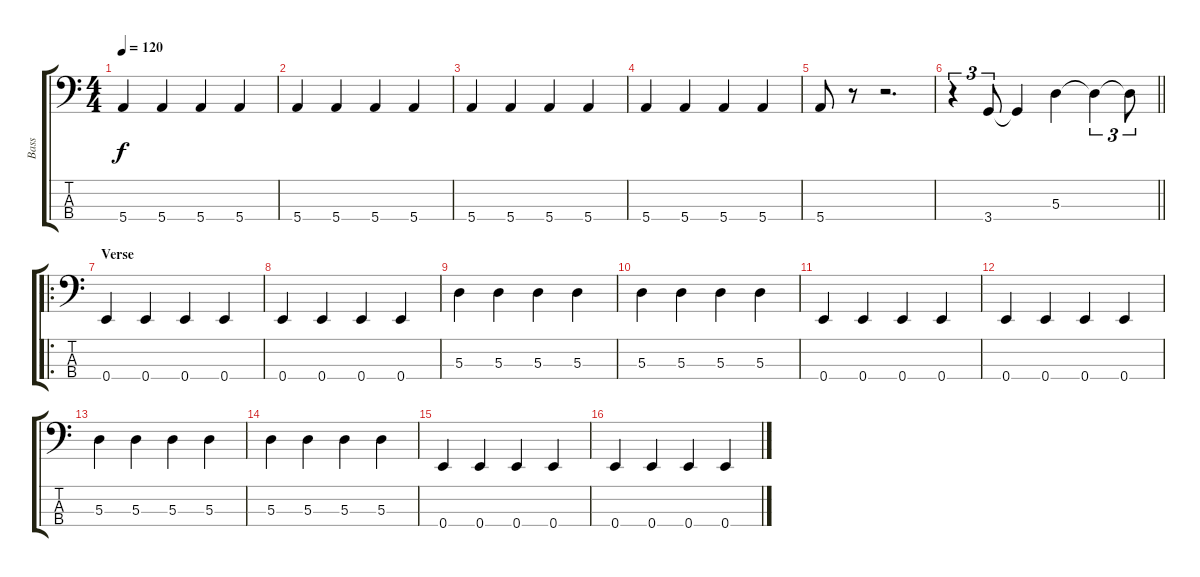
\track ("Bass" "Bass") {instrument electricbassfinger}
\staff {score tabs}
\tuning (G2 D2 A1 E1) {hide}
\ts (4 4)
\tempo 120
\clef f4
\ks c
5.4.4{dy f} 5.4.4 5.4.4 5.4.4 |
5.4.4 5.4.4 5.4.4 5.4.4 |
5.4.4 5.4.4 5.4.4 5.4.4 |
5.4.4 5.4.4 5.4.4 5.4.4 |
5.4.8 r.8 r.2{d} |
\barLineRight lightlight
r.4{tu (3 2)} 3.4.8{tu (3 2)} 3.4{t}.4 5.3.4 5.3{t}.4{tu (3 2)} 5.3{t}.8{tu (3 2)} |
\ro
\section ("" "Verse")
0.4.4 0.4.4 0.4.4 0.4.4 |
0.4.4 0.4.4 0.4.4 0.4.4 |
5.3.4 5.3.4 5.3.4 5.3.4 |
5.3.4 5.3.4 5.3.4 5.3.4 |
0.4.4 0.4.4 0.4.4 0.4.4 |
0.4.4 0.4.4 0.4.4 0.4.4 |
5.3.4 5.3.4 5.3.4 5.3.4 |
5.3.4 5.3.4 5.3.4 5.3.4 |
0.4.4 0.4.4 0.4.4 0.4.4 |
0.4.4 0.4.4 0.4.4 0.4.4
